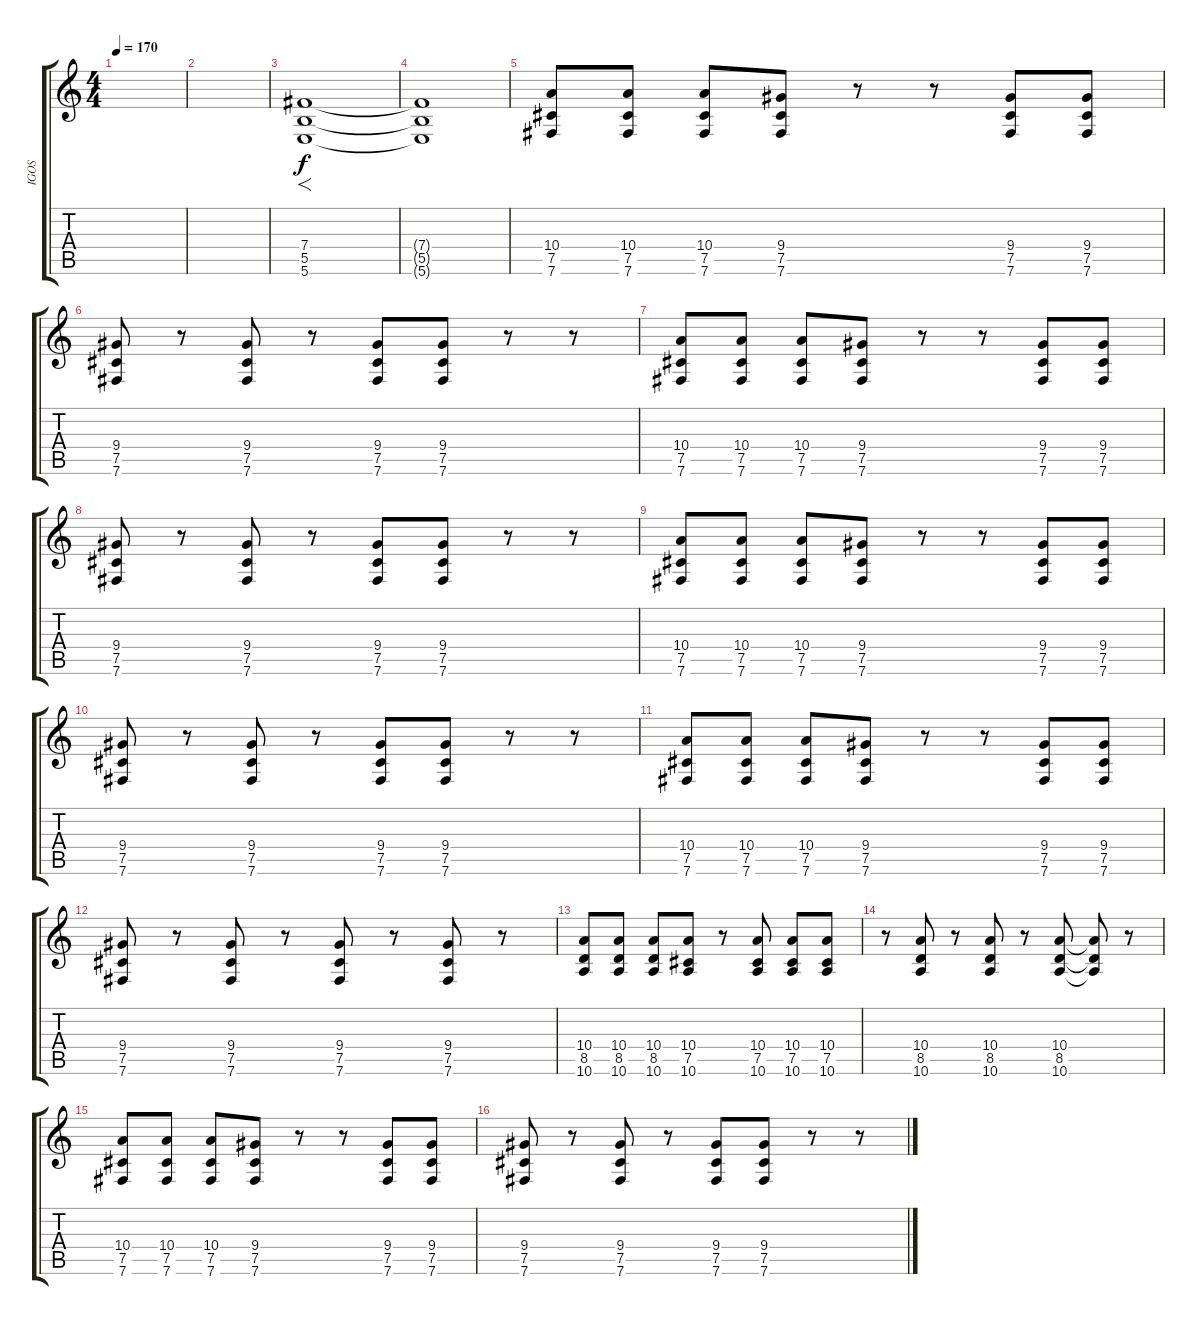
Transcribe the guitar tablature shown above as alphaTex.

\track ("IGOS" "IGOS") {instrument distortionguitar}
\staff {score tabs}
\tuning (Db4 Ab3 E3 B2 Gb2 B1) {hide}
\ts (4 4)
\tempo 170
\clef g2
\ks c
|
|
(7.4 5.5 5.6).1{f} |
(7.4{t} 5.5{t} 5.6{t}).1{dy f} |
(10.4 7.5 7.6).8{instrument overdrivenguitar} (10.4 7.5 7.6).8 (10.4 7.5 7.6).8 (9.4 7.5 7.6).8 r.8 r.8 (9.4 7.5 7.6).8 (9.4 7.5 7.6).8 |
(9.4 7.5 7.6).8 r.8 (9.4 7.5 7.6).8 r.8 (9.4 7.5 7.6).8 (9.4 7.5 7.6).8 r.8 r.8 |
(10.4 7.5 7.6).8 (10.4 7.5 7.6).8 (10.4 7.5 7.6).8 (9.4 7.5 7.6).8 r.8 r.8 (9.4 7.5 7.6).8 (9.4 7.5 7.6).8 |
(9.4 7.5 7.6).8 r.8 (9.4 7.5 7.6).8 r.8 (9.4 7.5 7.6).8 (9.4 7.5 7.6).8 r.8 r.8 |
(10.4 7.5 7.6).8 (10.4 7.5 7.6).8 (10.4 7.5 7.6).8 (9.4 7.5 7.6).8 r.8 r.8 (9.4 7.5 7.6).8 (9.4 7.5 7.6).8 |
(9.4 7.5 7.6).8 r.8 (9.4 7.5 7.6).8 r.8 (9.4 7.5 7.6).8 (9.4 7.5 7.6).8 r.8 r.8 |
(10.4 7.5 7.6).8 (10.4 7.5 7.6).8 (10.4 7.5 7.6).8 (9.4 7.5 7.6).8 r.8 r.8 (9.4 7.5 7.6).8 (9.4 7.5 7.6).8 |
(9.4 7.5 7.6).8 r.8 (9.4 7.5 7.6).8 r.8 (9.4 7.5 7.6).8 r.8 (9.4 7.5 7.6).8 r.8 |
(10.4 8.5 10.6).8 (10.4 8.5 10.6).8 (10.4 8.5 10.6).8 (10.4 7.5 10.6).8 r.8 (10.4 7.5 10.6).8 (10.4 7.5 10.6).8 (10.4 7.5 10.6).8 |
r.8 (10.4 8.5 10.6).8 r.8 (10.4 8.5 10.6).8 r.8 (10.4 8.5 10.6).8 (10.4{t} 8.5{t} 10.6{t}).8 r.8 |
(10.4 7.5 7.6).8 (10.4 7.5 7.6).8 (10.4 7.5 7.6).8 (9.4 7.5 7.6).8 r.8 r.8 (9.4 7.5 7.6).8 (9.4 7.5 7.6).8 |
(9.4 7.5 7.6).8 r.8 (9.4 7.5 7.6).8 r.8 (9.4 7.5 7.6).8 (9.4 7.5 7.6).8 r.8 r.8
